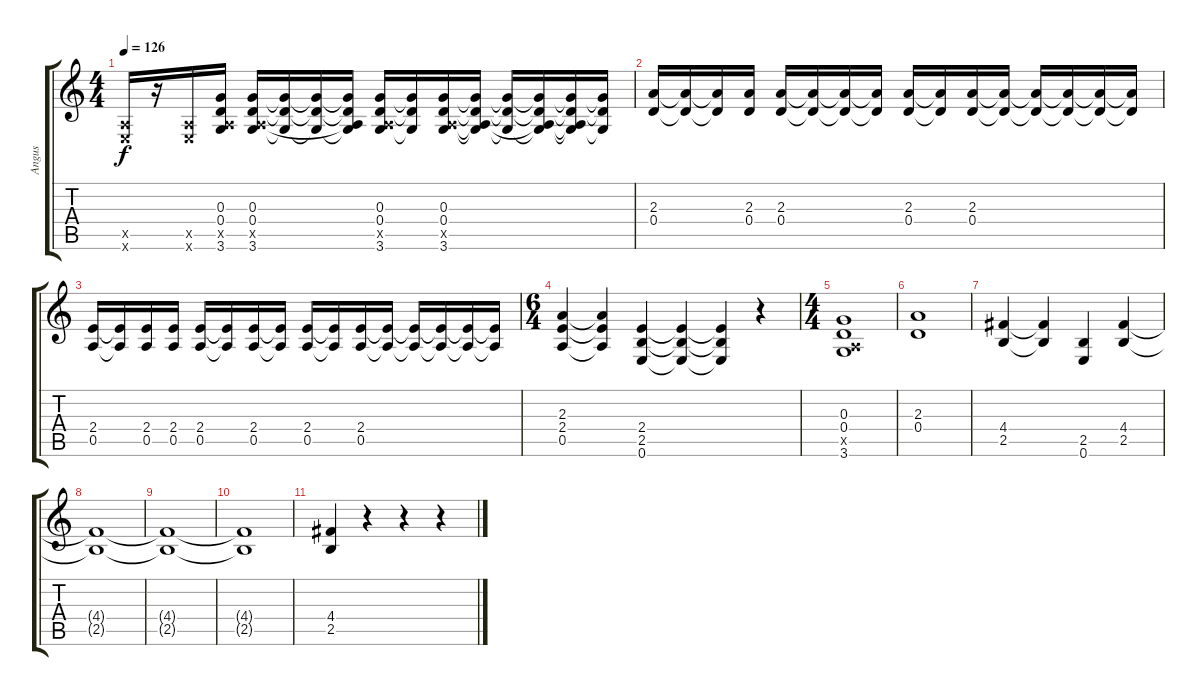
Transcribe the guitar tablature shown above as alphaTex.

\track ("Angus" "Angus") {instrument distortionguitar}
\staff {score tabs}
\tuning (E4 B3 G3 D3 A2 E2) {hide}
\ts (4 4)
\tempo 126
\clef g2
\ks c
(0.5{x} 0.6{x}).16{dy f} r.16 (0.5{x} 0.6{x}).16 (0.3 0.4 0.5{x} 3.6).16 (0.3 0.4 0.5{x} 3.6).16 (0.3{t} 0.4{t} 3.6{t}).16 (0.3{t} 0.4{t} 3.6{t}).16 (0.3{t} 0.4{t} 0.5{t} 3.6{t}).16 (0.3 0.4 0.5{x} 3.6).16 (0.3{t} 0.4{t} 3.6{t}).16 (0.3 0.4 0.5{x} 3.6).16 (0.3{t} 0.4{t} 0.5{t} 3.6{t}).16 (0.3{t} 0.4{t} 3.6{t}).16 (0.3{t} 0.4{t} 0.5{t} 3.6{t}).16 (0.3{t} 0.4{t} 0.5{t} 3.6{t}).16 (0.3{t} 0.4{t} 3.6{t}).16 |
(2.3 0.4).16 (2.3{t} 0.4{t}).16 (2.3{t} 0.4{t}).16 (2.3 0.4).16 (2.3 0.4).16 (2.3{t} 0.4{t}).16 (2.3{t} 0.4{t}).16 (2.3{t} 0.4{t}).16 (2.3 0.4).16 (2.3{t} 0.4{t}).16 (2.3 0.4).16 (2.3{t} 0.4{t}).16 (2.3{t} 0.4{t}).16 (2.3{t} 0.4{t}).16 (2.3{t} 0.4{t}).16 (2.3{t} 0.4{t}).16 |
(2.4 0.5).16 (2.4{t} 0.5{t}).16 (2.4 0.5).16 (2.4 0.5).16 (2.4 0.5).16 (2.4{t} 0.5{t}).16 (2.4 0.5).16 (2.4{t} 0.5{t}).16 (2.4 0.5).16 (2.4{t} 0.5{t}).16 (2.4 0.5).16 (2.4{t} 0.5{t}).16 (2.4{t} 0.5{t}).16 (2.4{t} 0.5{t}).16 (2.4{t} 0.5{t}).16 (2.4{t} 0.5{t}).16 |
\ts (6 4)
(2.3 2.4 0.5).4 (2.3{t} 2.4{t} 0.5{t}).4 (2.4 2.5 0.6).4 (2.4{t} 2.5{t} 0.6{t}).4 (2.4{t} 2.5{t} 0.6{t}).4 r.4 |
\ts (4 4)
(0.3 0.4 0.5{x} 3.6).1 |
(2.3 0.4).1 |
(4.4 2.5).4 (4.4{t} 2.5{t}).4 (2.5 0.6).4 (4.4 2.5).4 |
(4.4{t} 2.5{t}).1 |
(4.4{t} 2.5{t}).1 |
(4.4{t} 2.5{t}).1 |
(4.4 2.5).4 r.4 r.4 r.4
